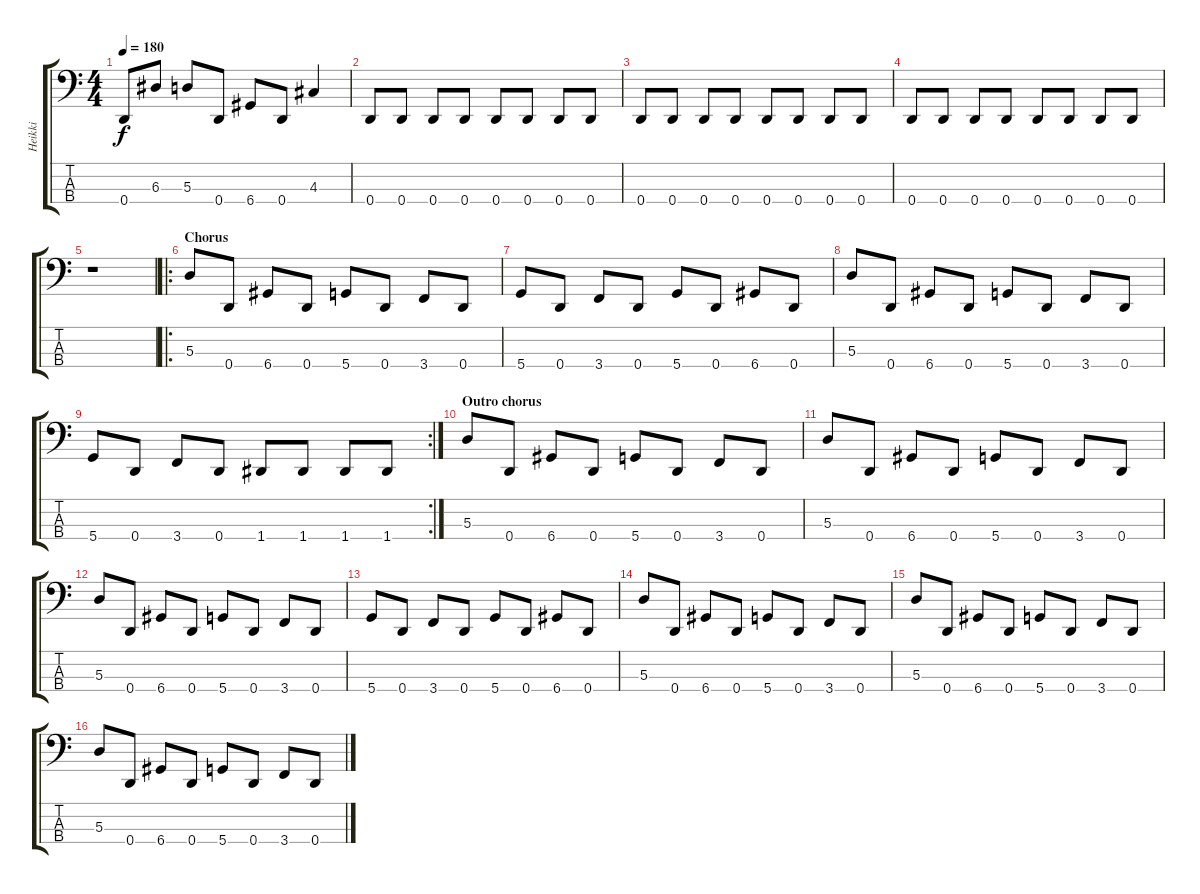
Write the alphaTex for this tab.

\track ("Heikki" "Heikki") {instrument electricbassfinger}
\staff {score tabs}
\tuning (G2 D2 A1 D1) {hide}
\ts (4 4)
\tempo 180
\clef f4
\ks c
0.4.8{dy f} 6.3.8 5.3.8 0.4.8 6.4.8 0.4.8 4.3.4 |
0.4.8 0.4.8 0.4.8 0.4.8 0.4.8 0.4.8 0.4.8 0.4.8 |
0.4.8 0.4.8 0.4.8 0.4.8 0.4.8 0.4.8 0.4.8 0.4.8 |
0.4.8 0.4.8 0.4.8 0.4.8 0.4.8 0.4.8 0.4.8 0.4.8 |
r.1 |
\ro
\section ("" "Chorus")
5.3.8 0.4.8 6.4.8 0.4.8 5.4.8 0.4.8 3.4.8 0.4.8 |
5.4.8 0.4.8 3.4.8 0.4.8 5.4.8 0.4.8 6.4.8 0.4.8 |
5.3.8 0.4.8 6.4.8 0.4.8 5.4.8 0.4.8 3.4.8 0.4.8 |
\rc 2
5.4.8 0.4.8 3.4.8 0.4.8 1.4.8 1.4.8 1.4.8 1.4.8 |
\section ("" "Outro chorus")
5.3.8 0.4.8 6.4.8 0.4.8 5.4.8 0.4.8 3.4.8 0.4.8 |
5.3.8 0.4.8 6.4.8 0.4.8 5.4.8 0.4.8 3.4.8 0.4.8 |
5.3.8 0.4.8 6.4.8 0.4.8 5.4.8 0.4.8 3.4.8 0.4.8 |
5.4.8 0.4.8 3.4.8 0.4.8 5.4.8 0.4.8 6.4.8 0.4.8 |
5.3.8 0.4.8 6.4.8 0.4.8 5.4.8 0.4.8 3.4.8 0.4.8 |
5.3.8 0.4.8 6.4.8 0.4.8 5.4.8 0.4.8 3.4.8 0.4.8 |
5.3.8 0.4.8 6.4.8 0.4.8 5.4.8 0.4.8 3.4.8 0.4.8
